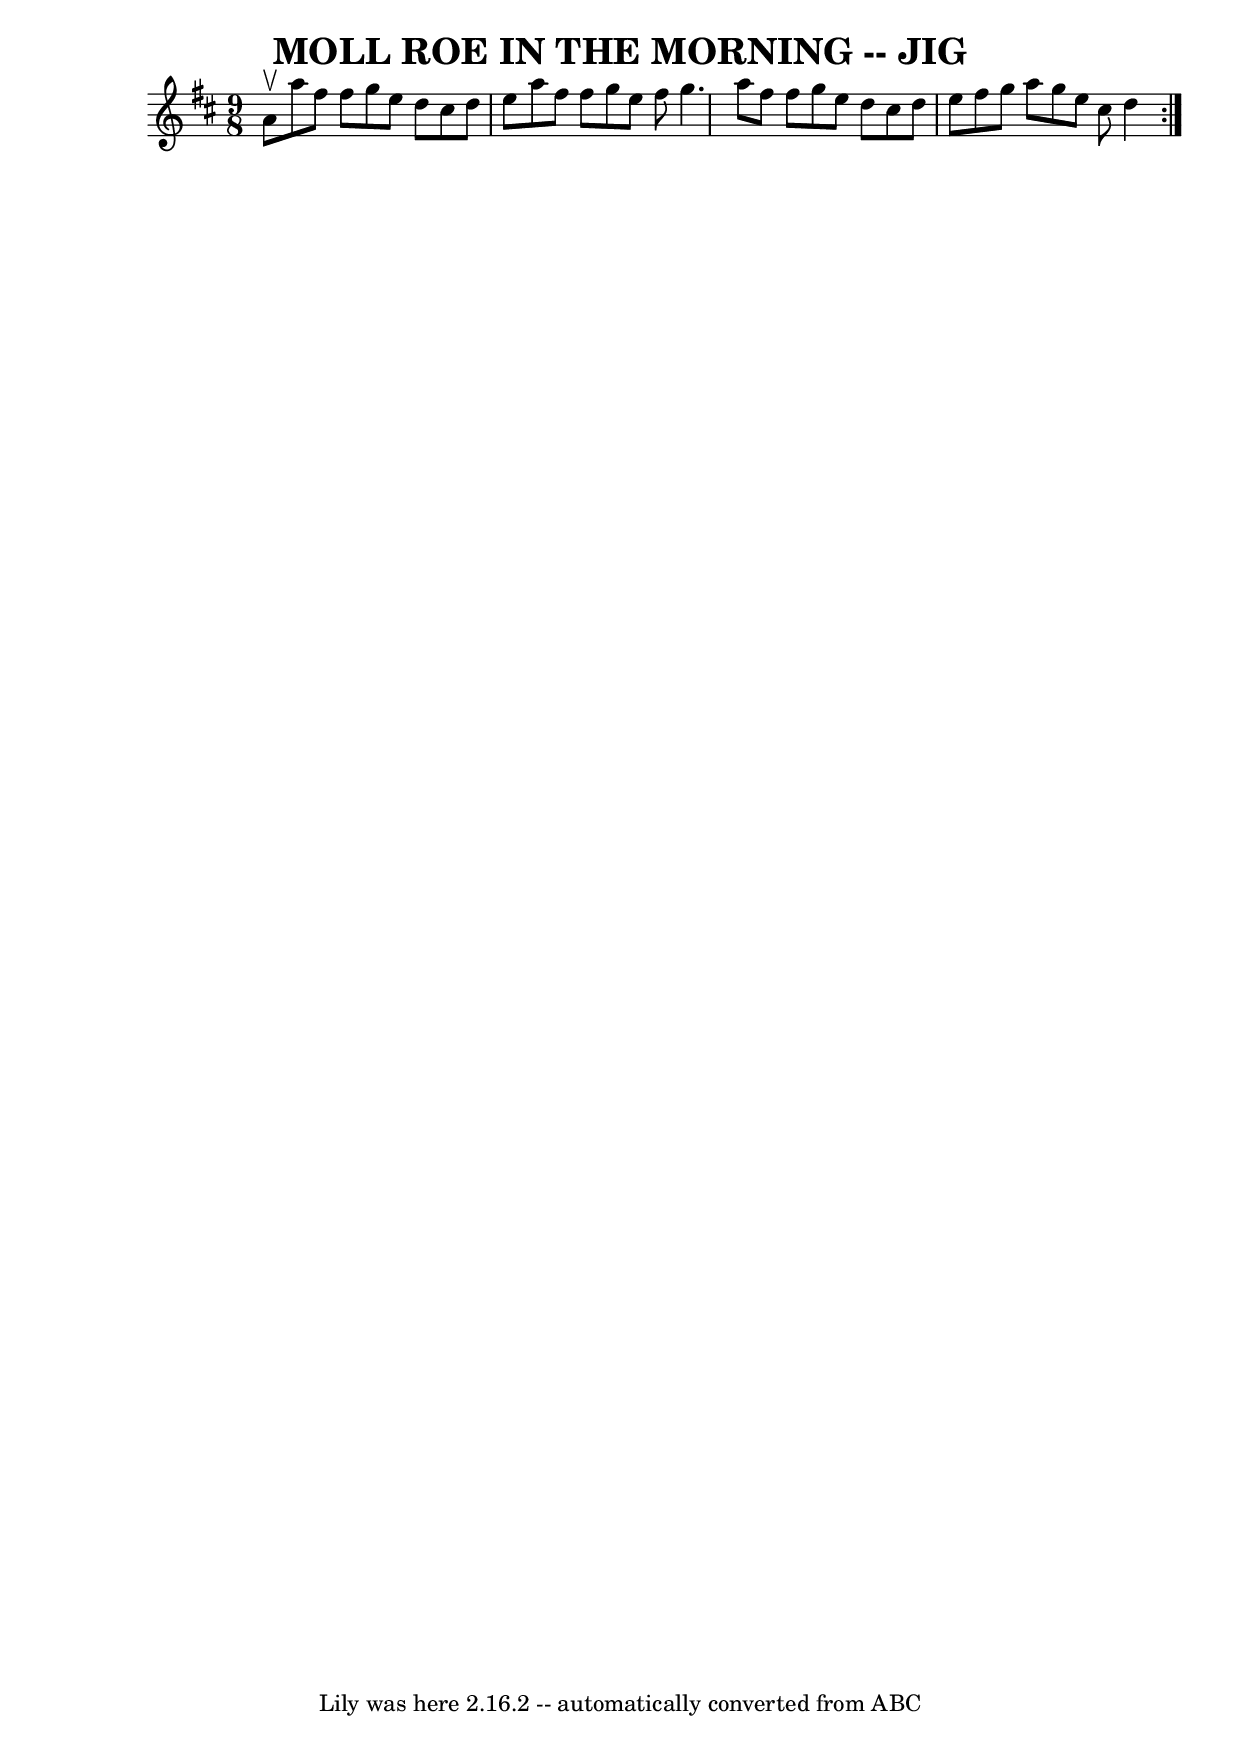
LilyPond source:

\version "2.7.40"
\include "Mammoth.ily"
\header {
	%% book = "Ryan's Mammoth Collection of Fiddle Tunes"
	crossRefNumber = "1"
	footnotes = ""
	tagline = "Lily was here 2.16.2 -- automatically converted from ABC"
	title = "MOLL ROE IN THE MORNING -- JIG"
}
voicedefault =  {


\time 9/8 
\key d \major     \repeat volta 2 { a'8^\upbow   |
 a''8   
 fis''8 fis''8 g''8 e''8 d''8 cis''8 d''8 e''8    |
 
 a''8 fis''8 fis''8 g''8 e''8 fis''8 g''4.    |
   
a''8 fis''8 fis''8 g''8 e''8 d''8 cis''8 d''8 e''8    
|
 fis''8 g''8 a''8 g''8 e''8 cis''8 d''4    }   
}

\score{
    <<

	\context Staff="default"
	{
	    \voicedefault 
	}

    >>
	\layout {
	}
	\midi {}
}
